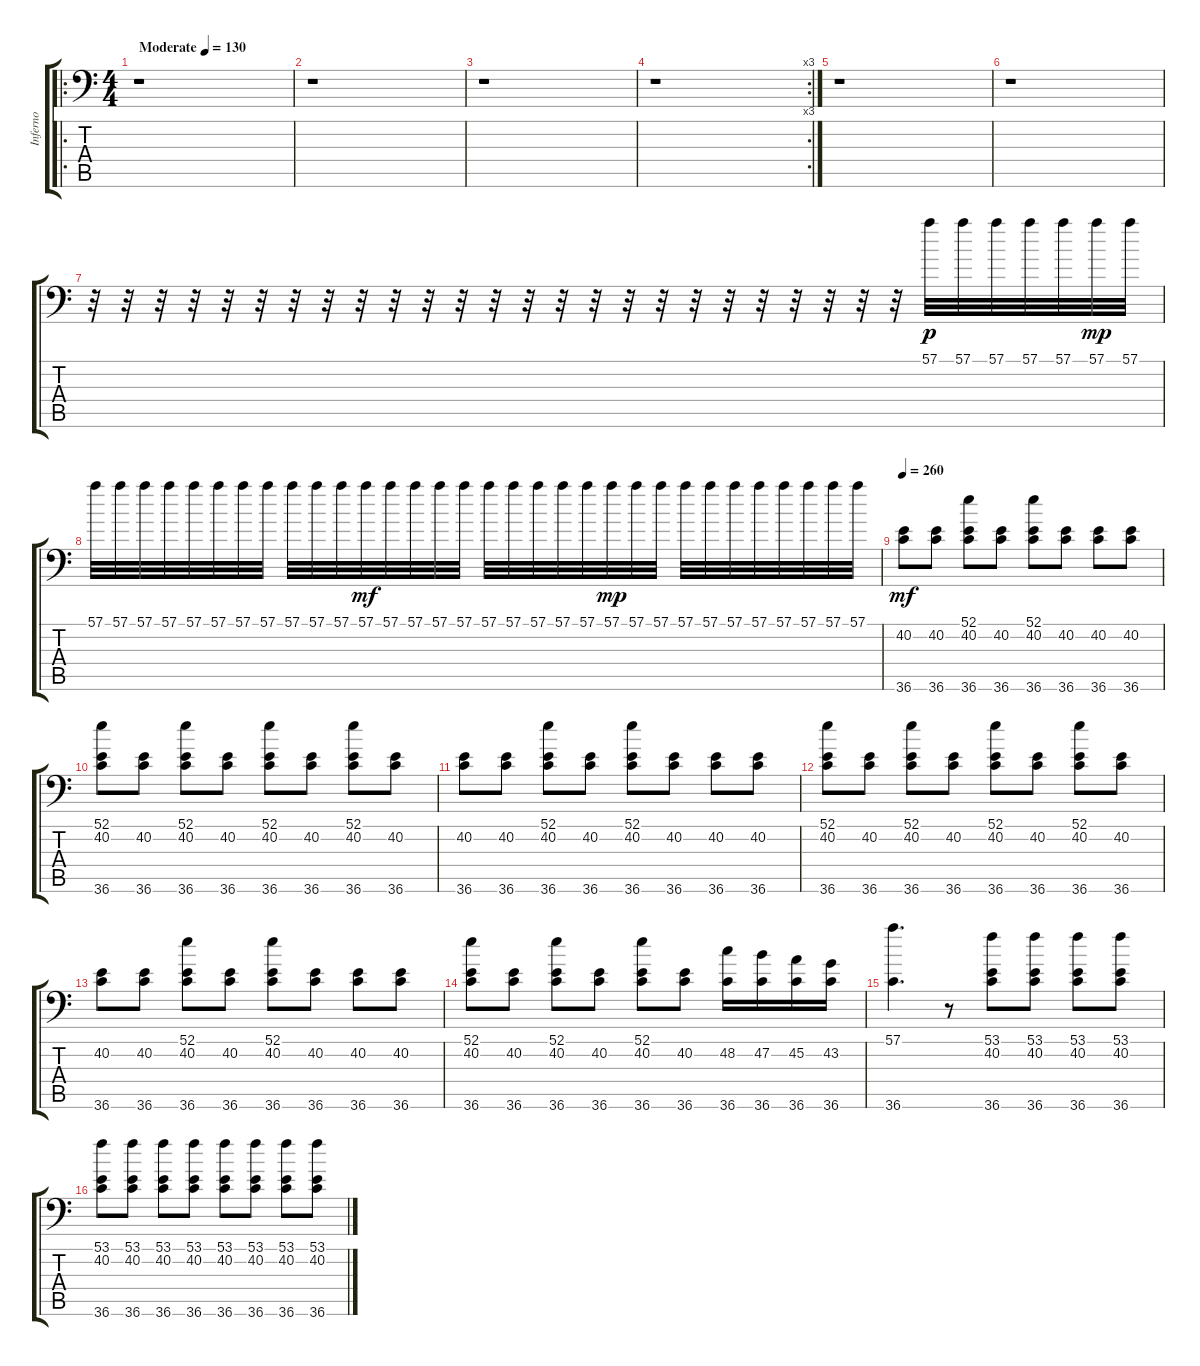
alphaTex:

\track ("Inferno" "Inferno") {instrument acousticgrandpiano}
\staff {score tabs}
\tuning (C-1 C-1 C-1 C-1 C-1 C-1) {hide}
\ro
\ts (4 4)
\tempo (130 "Moderate")
\clef f4
\ks c
r.1{dy p instrument acousticgrandpiano} |
r.1 |
r.1 |
\rc 3
r.1 |
r.1 |
r.1 |
r.32 r.32 r.32 r.32 r.32 r.32 r.32 r.32 r.32 r.32 r.32 r.32 r.32 r.32 r.32 r.32 r.32 r.32 r.32 r.32 r.32 r.32 r.32 r.32 r.32 57.1.32 57.1.32 57.1.32 57.1.32 57.1.32 57.1.32{dy mp} 57.1.32 |
57.1.32 57.1.32 57.1.32 57.1.32 57.1.32 57.1.32 57.1.32 57.1.32 57.1.32 57.1.32 57.1.32 57.1.32{dy mf} 57.1.32 57.1.32 57.1.32 57.1.32 57.1.32 57.1.32 57.1.32 57.1.32 57.1.32 57.1.32{dy mp} 57.1.32 57.1.32 57.1.32 57.1.32 57.1.32 57.1.32 57.1.32 57.1.32 57.1.32 57.1.32 |
\tempo 260
(40.2 36.6).8{dy mf} (40.2 36.6).8 (52.1 40.2 36.6).8 (40.2 36.6).8 (52.1 40.2 36.6).8 (40.2 36.6).8 (40.2 36.6).8 (40.2 36.6).8 |
(52.1 40.2 36.6).8 (40.2 36.6).8 (52.1 40.2 36.6).8 (40.2 36.6).8 (52.1 40.2 36.6).8 (40.2 36.6).8 (52.1 40.2 36.6).8 (40.2 36.6).8 |
(40.2 36.6).8 (40.2 36.6).8 (52.1 40.2 36.6).8 (40.2 36.6).8 (52.1 40.2 36.6).8 (40.2 36.6).8 (40.2 36.6).8 (40.2 36.6).8 |
(52.1 40.2 36.6).8 (40.2 36.6).8 (52.1 40.2 36.6).8 (40.2 36.6).8 (52.1 40.2 36.6).8 (40.2 36.6).8 (52.1 40.2 36.6).8 (40.2 36.6).8 |
(40.2 36.6).8 (40.2 36.6).8 (52.1 40.2 36.6).8 (40.2 36.6).8 (52.1 40.2 36.6).8 (40.2 36.6).8 (40.2 36.6).8 (40.2 36.6).8 |
(52.1 40.2 36.6).8 (40.2 36.6).8 (52.1 40.2 36.6).8 (40.2 36.6).8 (52.1 40.2 36.6).8 (40.2 36.6).8 (48.2 36.6).16 (47.2 36.6).16 (45.2 36.6).16 (43.2 36.6).16 |
(57.1 36.6).4{d} r.8 (53.1 40.2 36.6).8 (53.1 40.2 36.6).8 (53.1 40.2 36.6).8 (53.1 40.2 36.6).8 |
(53.1 40.2 36.6).8 (53.1 40.2 36.6).8 (53.1 40.2 36.6).8 (53.1 40.2 36.6).8 (53.1 40.2 36.6).8 (53.1 40.2 36.6).8 (53.1 40.2 36.6).8 (53.1 40.2 36.6).8
